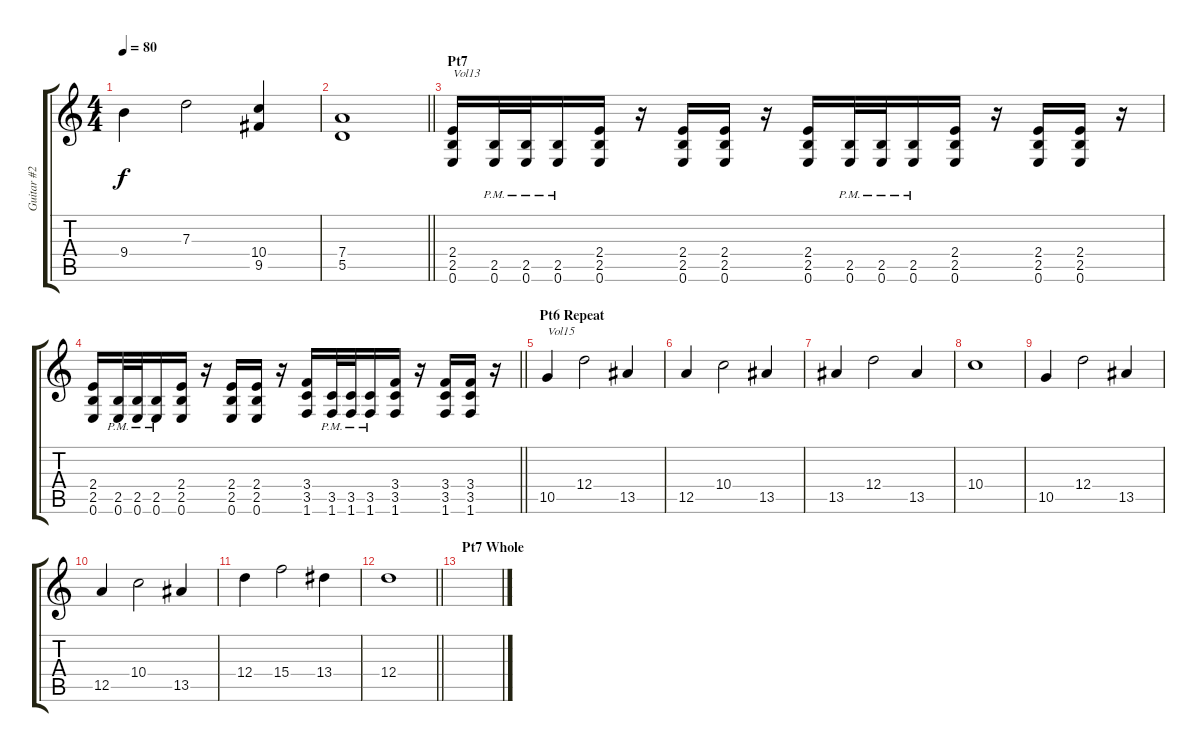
\track ("Guitar #2" "Guitar #2") {instrument distortionguitar}
\staff {score tabs}
\tuning (E4 B3 G3 D3 A2 E2) {hide}
\ts (4 4)
\tempo 80
\clef g2
\ks c
9.4.4{dy f} 7.3.2 (10.4 9.5).4 |
\barLineRight lightlight
(7.4 5.5).1 |
\section ("" "Pt7")
(2.4 2.5 0.6).16{txt "Vol13" volume 13} (2.5{pm} 0.6{pm}).32 (2.5{pm} 0.6{pm}).32 (2.5{pm} 0.6{pm}).16 (2.4 2.5 0.6).16 r.16 (2.4 2.5 0.6).16 (2.4 2.5 0.6).16 r.16 (2.4 2.5 0.6).16 (2.5{pm} 0.6{pm}).32 (2.5{pm} 0.6{pm}).32 (2.5{pm} 0.6{pm}).16 (2.4 2.5 0.6).16 r.16 (2.4 2.5 0.6).16 (2.4 2.5 0.6).16 r.16 |
\barLineRight lightlight
(2.4 2.5 0.6).16 (2.5{pm} 0.6{pm}).32 (2.5{pm} 0.6{pm}).32 (2.5{pm} 0.6{pm}).16 (2.4 2.5 0.6).16 r.16 (2.4 2.5 0.6).16 (2.4 2.5 0.6).16 r.16 (3.4 3.5 1.6).16 (3.5{pm} 1.6{pm}).32 (3.5{pm} 1.6{pm}).32 (3.5{pm} 1.6{pm}).16 (3.4 3.5 1.6).16 r.16 (3.4 3.5 1.6).16 (3.4 3.5 1.6).16 r.16 |
\section ("" "Pt6 Repeat")
10.5.4{txt "Vol15" volume 15} 12.4.2 13.5.4 |
12.5.4 10.4.2 13.5.4 |
13.5.4 12.4.2 13.5.4 |
10.4.1 |
10.5.4 12.4.2 13.5.4 |
12.5.4 10.4.2 13.5.4 |
12.4.4 15.4.2 13.4.4 |
\barLineRight lightlight
12.4.1 |
\section ("" "Pt7 Whole")
